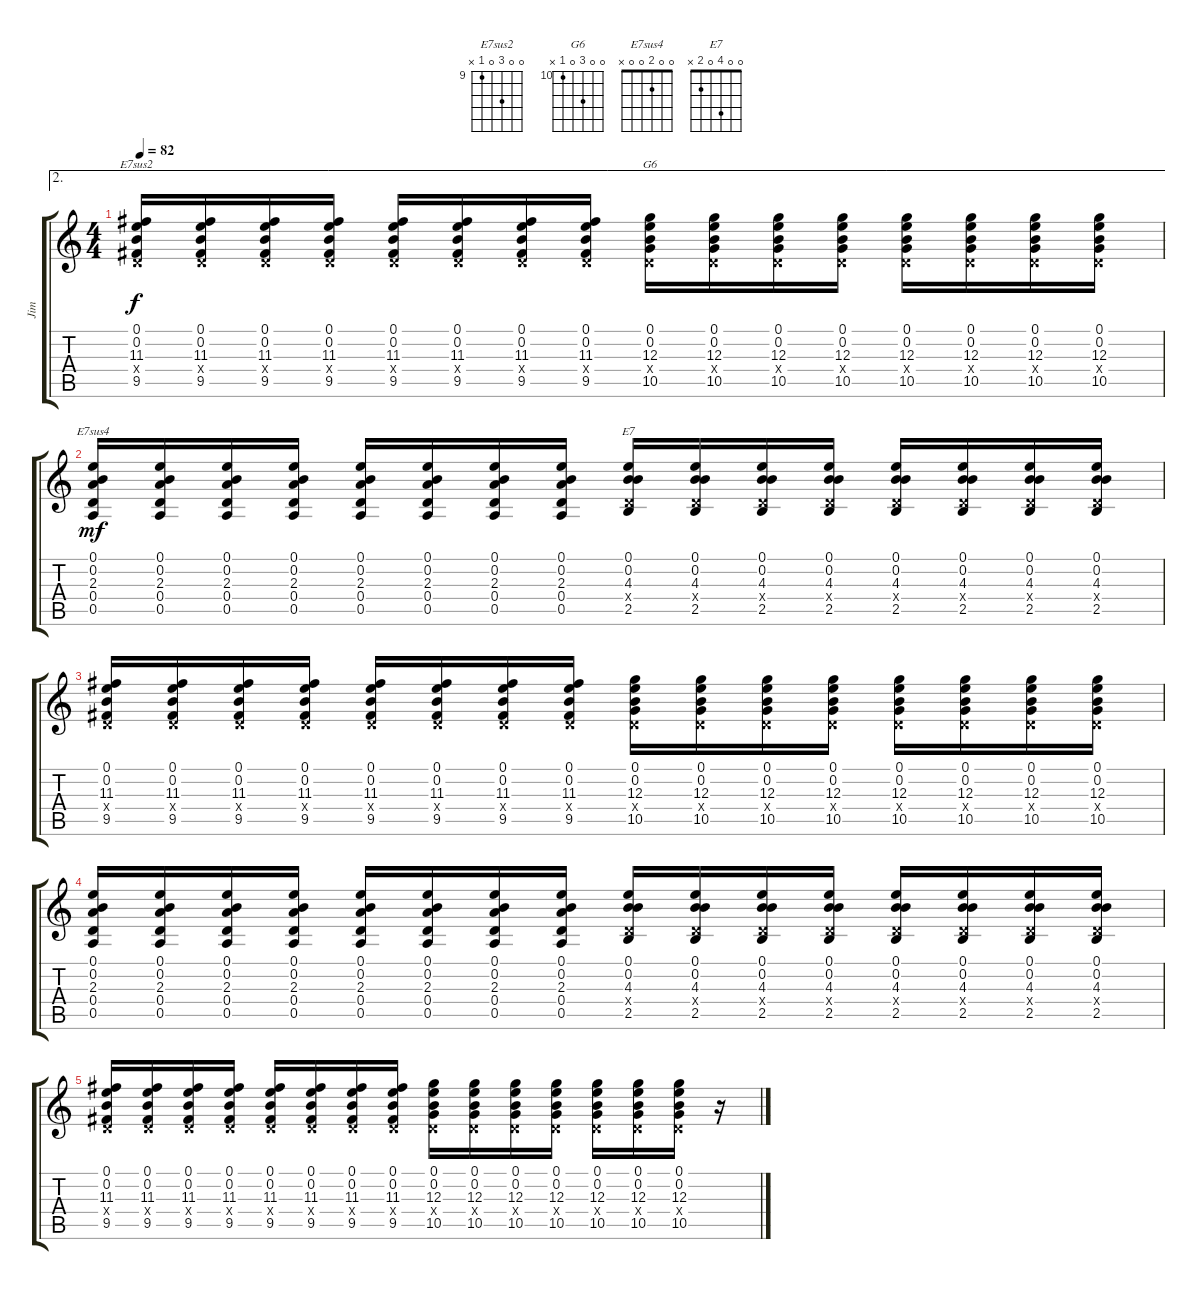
\track ("Jim" "Jim") {instrument overdrivenguitar}
\staff {score tabs}
\tuning (E4 B3 G3 D3 A2 E2) {hide}
\chord ("E7sus2" 0 0 11 0 9 x) {firstfret 9}
\chord ("G6" 0 0 12 0 10 x) {firstfret 10}
\chord ("E7sus4" 0 0 2 0 0 x)
\chord ("E7" 0 0 4 0 2 x)
\ae 2
\ts (4 4)
\tempo 82
\clef g2
\ks c
(0.1 0.2 11.3 0.4{x} 9.5).16{ch "E7sus2" dy f} (0.1 0.2 11.3 0.4{x} 9.5).16 (0.1 0.2 11.3 0.4{x} 9.5).16 (0.1 0.2 11.3 0.4{x} 9.5).16 (0.1 0.2 11.3 0.4{x} 9.5).16 (0.1 0.2 11.3 0.4{x} 9.5).16 (0.1 0.2 11.3 0.4{x} 9.5).16 (0.1 0.2 11.3 0.4{x} 9.5).16 (0.1 0.2 12.3 0.4{x} 10.5).16{ch "G6"} (0.1 0.2 12.3 0.4{x} 10.5).16 (0.1 0.2 12.3 0.4{x} 10.5).16 (0.1 0.2 12.3 0.4{x} 10.5).16 (0.1 0.2 12.3 0.4{x} 10.5).16 (0.1 0.2 12.3 0.4{x} 10.5).16 (0.1 0.2 12.3 0.4{x} 10.5).16 (0.1 0.2 12.3 0.4{x} 10.5).16 |
(0.1 0.2 2.3 0.4 0.5).16{ch "E7sus4" dy mf instrument electricguitarclean} (0.1 0.2 2.3 0.4 0.5).16 (0.1 0.2 2.3 0.4 0.5).16 (0.1 0.2 2.3 0.4 0.5).16 (0.1 0.2 2.3 0.4 0.5).16 (0.1 0.2 2.3 0.4 0.5).16 (0.1 0.2 2.3 0.4 0.5).16 (0.1 0.2 2.3 0.4 0.5).16 (0.1 0.2 4.3 0.4{x} 2.5).16{ch "E7"} (0.1 0.2 4.3 0.4{x} 2.5).16 (0.1 0.2 4.3 0.4{x} 2.5).16 (0.1 0.2 4.3 0.4{x} 2.5).16 (0.1 0.2 4.3 0.4{x} 2.5).16 (0.1 0.2 4.3 0.4{x} 2.5).16 (0.1 0.2 4.3 0.4{x} 2.5).16 (0.1 0.2 4.3 0.4{x} 2.5).16 |
(0.1 0.2 11.3 0.4{x} 9.5).16 (0.1 0.2 11.3 0.4{x} 9.5).16 (0.1 0.2 11.3 0.4{x} 9.5).16 (0.1 0.2 11.3 0.4{x} 9.5).16 (0.1 0.2 11.3 0.4{x} 9.5).16 (0.1 0.2 11.3 0.4{x} 9.5).16 (0.1 0.2 11.3 0.4{x} 9.5).16 (0.1 0.2 11.3 0.4{x} 9.5).16 (0.1 0.2 12.3 0.4{x} 10.5).16 (0.1 0.2 12.3 0.4{x} 10.5).16 (0.1 0.2 12.3 0.4{x} 10.5).16 (0.1 0.2 12.3 0.4{x} 10.5).16 (0.1 0.2 12.3 0.4{x} 10.5).16 (0.1 0.2 12.3 0.4{x} 10.5).16 (0.1 0.2 12.3 0.4{x} 10.5).16 (0.1 0.2 12.3 0.4{x} 10.5).16 |
(0.1 0.2 2.3 0.4 0.5).16{instrument electricguitarclean} (0.1 0.2 2.3 0.4 0.5).16 (0.1 0.2 2.3 0.4 0.5).16 (0.1 0.2 2.3 0.4 0.5).16 (0.1 0.2 2.3 0.4 0.5).16 (0.1 0.2 2.3 0.4 0.5).16 (0.1 0.2 2.3 0.4 0.5).16 (0.1 0.2 2.3 0.4 0.5).16 (0.1 0.2 4.3 0.4{x} 2.5).16 (0.1 0.2 4.3 0.4{x} 2.5).16 (0.1 0.2 4.3 0.4{x} 2.5).16 (0.1 0.2 4.3 0.4{x} 2.5).16 (0.1 0.2 4.3 0.4{x} 2.5).16 (0.1 0.2 4.3 0.4{x} 2.5).16 (0.1 0.2 4.3 0.4{x} 2.5).16 (0.1 0.2 4.3 0.4{x} 2.5).16 |
(0.1 0.2 11.3 0.4{x} 9.5).16 (0.1 0.2 11.3 0.4{x} 9.5).16 (0.1 0.2 11.3 0.4{x} 9.5).16 (0.1 0.2 11.3 0.4{x} 9.5).16 (0.1 0.2 11.3 0.4{x} 9.5).16 (0.1 0.2 11.3 0.4{x} 9.5).16 (0.1 0.2 11.3 0.4{x} 9.5).16 (0.1 0.2 11.3 0.4{x} 9.5).16 (0.1 0.2 12.3 0.4{x} 10.5).16 (0.1 0.2 12.3 0.4{x} 10.5).16 (0.1 0.2 12.3 0.4{x} 10.5).16 (0.1 0.2 12.3 0.4{x} 10.5).16 (0.1 0.2 12.3 0.4{x} 10.5).16 (0.1 0.2 12.3 0.4{x} 10.5).16 (0.1 0.2 12.3 0.4{x} 10.5).16 r.16
